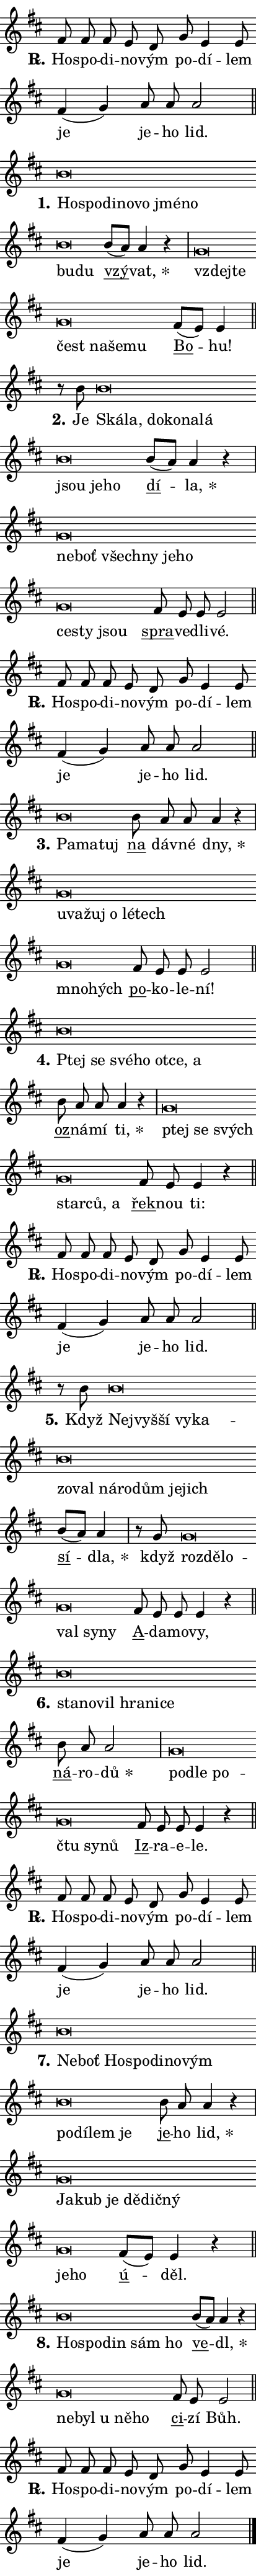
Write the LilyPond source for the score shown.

\version "2.22.1"
\header { tagline = "" }
\paper {
  indent = 0\cm
  top-margin = 0\cm
  right-margin = 0\cm
  bottom-margin = 0\cm
  left-margin = 0\cm
  paper-width = 7\cm
  page-breaking = #ly:one-page-breaking
  system-system-spacing.basic-distance = #11
  score-system-spacing.basic-distance = #11.3
  ragged-last = ##f
}


%% Author: Thomas Morley
%% https://lists.gnu.org/archive/html/lilypond-user/2020-05/msg00002.html
#(define (line-position grob)
"Returns position of @var[grob} in current system:
   @code{'start}, if at first time-step
   @code{'end}, if at last time-step
   @code{'middle} otherwise
"
  (let* ((col (ly:item-get-column grob))
         (ln (ly:grob-object col 'left-neighbor))
         (rn (ly:grob-object col 'right-neighbor))
         (col-to-check-left (if (ly:grob? ln) ln col))
         (col-to-check-right (if (ly:grob? rn) rn col))
         (break-dir-left
           (and
             (ly:grob-property col-to-check-left 'non-musical #f)
             (ly:item-break-dir col-to-check-left)))
         (break-dir-right
           (and
             (ly:grob-property col-to-check-right 'non-musical #f)
             (ly:item-break-dir col-to-check-right))))
        (cond ((eqv? 1 break-dir-left) 'start)
              ((eqv? -1 break-dir-right) 'end)
              (else 'middle))))

#(define (tranparent-at-line-position vctor)
  (lambda (grob)
  "Relying on @code{line-position} select the relevant enry from @var{vctor}.
Used to determine transparency,"
    (case (line-position grob)
      ((end) (not (vector-ref vctor 0)))
      ((middle) (not (vector-ref vctor 1)))
      ((start) (not (vector-ref vctor 2))))))

noteHeadBreakVisibility =
#(define-music-function (break-visibility)(vector?)
"Makes @code{NoteHead}s transparent relying on @var{break-visibility}"
#{
  \override NoteHead.transparent =
    #(tranparent-at-line-position break-visibility)
#})

#(define delete-ledgers-for-transparent-note-heads
  (lambda (grob)
    "Reads whether a @code{NoteHead} is transparent.
If so this @code{NoteHead} is removed from @code{'note-heads} from
@var{grob}, which is supposed to be @code{LedgerLineSpanner}.
As a result ledgers are not printed for this @code{NoteHead}"
    (let* ((nhds-array (ly:grob-object grob 'note-heads))
           (nhds-list
             (if (ly:grob-array? nhds-array)
                 (ly:grob-array->list nhds-array)
                 '()))
           ;; Relies on the transparent-property being done before
           ;; Staff.LedgerLineSpanner.after-line-breaking is executed.
           ;; This is fragile ...
           (to-keep
             (remove
               (lambda (nhd)
                 (ly:grob-property nhd 'transparent #f))
               nhds-list)))
      ;; TODO find a better method to iterate over grob-arrays, similiar
      ;; to filter/remove etc for lists
      ;; For now rebuilt from scratch
      (set! (ly:grob-object grob 'note-heads)  '())
      (for-each
        (lambda (nhd)
          (ly:pointer-group-interface::add-grob grob 'note-heads nhd))
        to-keep))))

hideNotes = {
  \noteHeadBreakVisibility #begin-of-line-visible
}
unHideNotes = {
  \noteHeadBreakVisibility #all-visible
}

% work-around for resetting accidentals
% https://lilypond.org/doc/v2.23/Documentation/notation/displaying-rhythms#unmetered-music
cadenzaMeasure = {
  \cadenzaOff
  \partial 1024 s1024
  \cadenzaOn
}

#(define-markup-command (accent layout props text) (markup?)
  "Underline accented syllable"
  (interpret-markup layout props
    #{\markup \override #'(offset . 4.3) \underline { #text }#}))

responsum = \markup \concat {
  "R" \hspace #-1.05 \path #0.1 #'((moveto 0 0.07) (lineto 0.9 0.8)) \hspace #0.05 "."
}

\layout {
    \context {
        \Staff
        \remove "Time_signature_engraver"
        \override LedgerLineSpanner.after-line-breaking = #delete-ledgers-for-transparent-note-heads
    }
    \context {
        \Voice {
            \override NoteHead.output-attributes = #'((class . "notehead"))
            \override Hairpin.height = #0.55
        }
    }
    \context {
        \Lyrics {
            \override StanzaNumber.output-attributes = #'((class . "stanzanumber"))
            \override LyricSpace.minimum-distance = #0.9
            \override LyricText.font-name = #"TeX Gyre Schola"
            \override LyricText.font-size = 1
            \override StanzaNumber.font-name = #"TeX Gyre Schola Bold"
            \override StanzaNumber.font-size = 1
        }
    }
}

% magnetic-lyrics.ily
%
%   written by
%     Jean Abou Samra <jean@abou-samra.fr>
%     Werner Lemberg <wl@gnu.org>
%
%   adapted by
%     Jiri Hon <jiri.hon@gmail.com>
%
% Version 2022-Apr-15

% https://www.mail-archive.com/lilypond-user@gnu.org/msg149350.html

#(define (Left_hyphen_pointer_engraver context)
   "Collect syllable-hyphen-syllable occurrences in lyrics and store
them in properties.  This engraver only looks to the left.  For
example, if the lyrics input is @code{foo -- bar}, it does the
following.

@itemize @bullet
@item
Set the @code{text} property of the @code{LyricHyphen} grob between
@q{foo} and @q{bar} to @code{foo}.

@item
Set the @code{left-hyphen} property of the @code{LyricText} grob with
text @q{foo} to the @code{LyricHyphen} grob between @q{foo} and
@q{bar}.
@end itemize

Use this auxiliary engraver in combination with the
@code{lyric-@/text::@/apply-@/magnetic-@/offset!} hook."
   (let ((hyphen #f)
         (text #f))
     (make-engraver
      (acknowledgers
       ((lyric-syllable-interface engraver grob source-engraver)
        (set! text grob)))
      (end-acknowledgers
       ((lyric-hyphen-interface engraver grob source-engraver)
        ;(when (not (grob::has-interface grob 'lyric-space-interface))
          (set! hyphen grob)));)
      ((stop-translation-timestep engraver)
       (when (and text hyphen)
         (ly:grob-set-object! text 'left-hyphen hyphen))
       (set! text #f)
       (set! hyphen #f)))))

#(define (lyric-text::apply-magnetic-offset! grob)
   "If the space between two syllables is less than the value in
property @code{LyricText@/.details@/.squash-threshold}, move the right
syllable to the left so that it gets concatenated with the left
syllable.

Use this function as a hook for
@code{LyricText@/.after-@/line-@/breaking} if the
@code{Left_@/hyphen_@/pointer_@/engraver} is active."
   (let ((hyphen (ly:grob-object grob 'left-hyphen #f)))
     (when hyphen
       (let ((left-text (ly:spanner-bound hyphen LEFT)))
         (when (grob::has-interface left-text 'lyric-syllable-interface)
           (let* ((common (ly:grob-common-refpoint grob left-text X))
                  (this-x-ext (ly:grob-extent grob common X))
                  (left-x-ext
                   (begin
                     ;; Trigger magnetism for left-text.
                     (ly:grob-property left-text 'after-line-breaking)
                     (ly:grob-extent left-text common X)))
                  ;; `delta` is the gap width between two syllables.
                  (delta (- (interval-start this-x-ext)
                            (interval-end left-x-ext)))
                  (details (ly:grob-property grob 'details))
                  (threshold (assoc-get 'squash-threshold details 0.2)))
             (when (< delta threshold)
               (let* (;; We have to manipulate the input text so that
                      ;; ligatures crossing syllable boundaries are not
                      ;; disabled.  For languages based on the Latin
                      ;; script this is essentially a beautification.
                      ;; However, for non-Western scripts it can be a
                      ;; necessity.
                      (lt (ly:grob-property left-text 'text))
                      (rt (ly:grob-property grob 'text))
                      (is-space (grob::has-interface hyphen 'lyric-space-interface))
                      (space (if is-space " " ""))
                      (space-markup (grob-interpret-markup grob " "))
                      (space-size (interval-length (ly:stencil-extent space-markup X)))
                      (extra-delta (if is-space space-size 0))
                      ;; Append new syllable.
                      (ltrt-space (if (and (string? lt) (string? rt))
                                (string-append lt space rt)
                                (make-concat-markup (list lt space rt))))
                      ;; Right-align `ltrt` to the right side.
                      (ltrt-space-markup (grob-interpret-markup
                               grob
                               (make-translate-markup
                                (cons (interval-length this-x-ext) 0)
                                (make-right-align-markup ltrt-space)))))
                 (begin
                   ;; Don't print `left-text`.
                   (ly:grob-set-property! left-text 'stencil #f)
                   ;; Set text and stencil (which holds all collected
                   ;; syllables so far) and shift it to the left.
                   (ly:grob-set-property! grob 'text ltrt-space)
                   (ly:grob-set-property! grob 'stencil ltrt-space-markup)
                   (ly:grob-translate-axis! grob (- (- delta extra-delta)) X))))))))))


#(define (lyric-hyphen::displace-bounds-first grob)
   ;; Make very sure this callback isn't triggered too early.
   (let ((left (ly:spanner-bound grob LEFT))
         (right (ly:spanner-bound grob RIGHT)))
     (ly:grob-property left 'after-line-breaking)
     (ly:grob-property right 'after-line-breaking)
     (ly:lyric-hyphen::print grob)))

squashThreshold = #0.4

\layout {
  \context {
    \Lyrics
    \consists #Left_hyphen_pointer_engraver
    \override LyricText.after-line-breaking =
      #lyric-text::apply-magnetic-offset!
    \override LyricHyphen.stencil = #lyric-hyphen::displace-bounds-first
    \override LyricText.details.squash-threshold = \squashThreshold
    \override LyricHyphen.minimum-distance = 0
    \override LyricHyphen.minimum-length = \squashThreshold
  }
}

squash = \override LyricText.details.squash-threshold = 9999
unSquash = \override LyricText.details.squash-threshold = \squashThreshold

left = \override LyricText.self-alignment-X = #LEFT
unLeft = \revert LyricText.self-alignment-X

starOffset = #(lambda (grob) 
                (let ((x_offset (ly:self-alignment-interface::aligned-on-x-parent grob)))
                  (if (= x_offset 0) 0 (+ x_offset 1.2))))

star = #(define-music-function (syllable)(string?)
"Append star separator at the end of a syllable"
#{
  \once \override LyricText.X-offset = #starOffset
  \lyricmode { \markup {
    #syllable
    \override #'((font-name . "TeX Gyre Schola Bold")) \hspace #0.2 \lower #0.65 \larger "*"
  } }
#})

starAccent = #(define-music-function (syllable)(string?)
"Append star separator at the end of a syllable and make accent"
#{
  \once \override LyricText.X-offset = #starOffset
  \lyricmode { \markup {
    \accent #syllable
    \override #'((font-name . "TeX Gyre Schola Bold")) \hspace #0.2 \lower #0.65 \larger "*"
  } }
#})

breath = #(define-music-function (syllable)(string?)
"Append breathing indicator at the end of a syllable"
#{
  \lyricmode { \markup { #syllable "+" } }
#})

optionalBreath = #(define-music-function (syllable)(string?)
"Append optional breathing indicator at the end of a syllable"
#{
  \lyricmode { \markup { #syllable "(+)" } }
#})


\score {
    <<
        \new Voice = "melody" { \cadenzaOn \key d \major \relative { fis'8 fis fis e d \bar "" g e4 e8 \bar "" fis4( g) a8 a a2 \cadenzaMeasure \bar "||" \break } }
        \new Lyrics \lyricsto "melody" { \lyricmode { \set stanza = \responsum
Ho -- spo -- di -- no -- vým po -- dí -- lem je je -- ho lid. } }
    >>
    \layout {}
}

\score {
    <<
        \new Voice = "melody" { \cadenzaOn \key d \major \relative { b'\breve*1/16 \hideNotes \breve*1/16 \bar "" \breve*1/16 \bar "" \breve*1/16 \bar "" \breve*1/16 \bar "" \breve*1/16 \bar "" \breve*1/16 \bar "" \breve*1/16 \breve*1/16 \bar "" \unHideNotes \bar "" b8[( a)] a4 r \cadenzaMeasure \bar "|" g\breve*1/16 \hideNotes \breve*1/16 \bar "" \breve*1/16 \bar "" \breve*1/16 \bar "" \breve*1/16 \breve*1/16 \bar "" \unHideNotes \bar "" fis8[( e)] e4 \cadenzaMeasure \bar "||" \break } }
        \new Lyrics \lyricsto "melody" { \lyricmode { \set stanza = "1."
\left Ho -- \squash spo -- di -- no -- vo jmé -- no bu -- du \unLeft \unSquash \markup \accent vzý -- \star vat, \left vzdej -- \squash te čest na -- še -- mu \unLeft \unSquash \markup \accent Bo -- hu! } }
    >>
    \layout {}
}

\score {
    <<
        \new Voice = "melody" { \cadenzaOn \key d \major \relative { r8 b'8 b\breve*1/16 \hideNotes \breve*1/16 \bar "" \breve*1/16 \bar "" \breve*1/16 \bar "" \breve*1/16 \bar "" \breve*1/16 \bar "" \breve*1/16 \bar "" \breve*1/16 \breve*1/16 \bar "" \unHideNotes \bar "" b8[( a)] a4 r \cadenzaMeasure \bar "|" g\breve*1/16 \hideNotes \breve*1/16 \bar "" \breve*1/16 \bar "" \breve*1/16 \bar "" \breve*1/16 \bar "" \breve*1/16 \bar "" \breve*1/16 \bar "" \breve*1/16 \breve*1/16 \bar "" \unHideNotes \bar "" fis8 e e e2 \cadenzaMeasure \bar "||" \break } }
        \new Lyrics \lyricsto "melody" { \lyricmode { \set stanza = "2."
Je \left Ská -- \squash la, do -- ko -- na -- lá jsou je -- ho \unLeft \unSquash \markup \accent dí -- \star la, \left ne -- \squash boť všech -- ny je -- ho ce -- sty jsou \unLeft \unSquash \markup \accent spra -- ve -- dli -- vé. } }
    >>
    \layout {}
}

\score {
    <<
        \new Voice = "melody" { \cadenzaOn \key d \major \relative { fis'8 fis fis e d \bar "" g e4 e8 \bar "" fis4( g) a8 a a2 \cadenzaMeasure \bar "||" \break } }
        \new Lyrics \lyricsto "melody" { \lyricmode { \set stanza = \responsum
Ho -- spo -- di -- no -- vým po -- dí -- lem je je -- ho lid. } }
    >>
    \layout {}
}

\score {
    <<
        \new Voice = "melody" { \cadenzaOn \key d \major \relative { b'\breve*1/16 \hideNotes \breve*1/16 \breve*1/16 \bar "" \unHideNotes \bar "" b8 a a a4 r \cadenzaMeasure \bar "|" g\breve*1/16 \hideNotes \breve*1/16 \bar "" \breve*1/16 \bar "" \breve*1/16 \bar "" \breve*1/16 \bar "" \breve*1/16 \bar "" \breve*1/16 \breve*1/16 \bar "" \unHideNotes \bar "" fis8 e e e2 \cadenzaMeasure \bar "||" \break } }
        \new Lyrics \lyricsto "melody" { \lyricmode { \set stanza = "3."
\left Pa -- \squash ma -- tuj \unLeft \unSquash \markup \accent na dáv -- né \star dny, \left u -- \squash va -- žuj o lé -- tech mno -- hých \unLeft \unSquash \markup \accent po -- ko -- le -- ní! } }
    >>
    \layout {}
}

\score {
    <<
        \new Voice = "melody" { \cadenzaOn \key d \major \relative { b'\breve*1/16 \hideNotes \breve*1/16 \bar "" \breve*1/16 \bar "" \breve*1/16 \bar "" \breve*1/16 \bar "" \breve*1/16 \breve*1/16 \bar "" \unHideNotes \bar "" b8 a a a4 r \cadenzaMeasure \bar "|" g\breve*1/16 \hideNotes \breve*1/16 \bar "" \breve*1/16 \bar "" \breve*1/16 \bar "" \breve*1/16 \breve*1/16 \bar "" \unHideNotes \bar "" fis8 e e4 r \cadenzaMeasure \bar "||" \break } }
        \new Lyrics \lyricsto "melody" { \lyricmode { \set stanza = "4."
\left Ptej \squash se své -- ho ot -- ce, a \unLeft \unSquash \markup \accent oz -- ná -- mí \star ti, \left ptej \squash se svých star -- ců, a \unLeft \unSquash \markup \accent řek -- nou ti: } }
    >>
    \layout {}
}

\score {
    <<
        \new Voice = "melody" { \cadenzaOn \key d \major \relative { fis'8 fis fis e d \bar "" g e4 e8 \bar "" fis4( g) a8 a a2 \cadenzaMeasure \bar "||" \break } }
        \new Lyrics \lyricsto "melody" { \lyricmode { \set stanza = \responsum
Ho -- spo -- di -- no -- vým po -- dí -- lem je je -- ho lid. } }
    >>
    \layout {}
}

\score {
    <<
        \new Voice = "melody" { \cadenzaOn \key d \major \relative { r8 b'8 b\breve*1/16 \hideNotes \breve*1/16 \bar "" \breve*1/16 \bar "" \breve*1/16 \bar "" \breve*1/16 \bar "" \breve*1/16 \bar "" \breve*1/16 \bar "" \breve*1/16 \bar "" \breve*1/16 \bar "" \breve*1/16 \bar "" \breve*1/16 \breve*1/16 \bar "" \unHideNotes \bar "" b8[( a)] a4 \cadenzaMeasure \bar "|" r8 g8 g\breve*1/16 \hideNotes \breve*1/16 \bar "" \breve*1/16 \bar "" \breve*1/16 \bar "" \breve*1/16 \breve*1/16 \bar "" \unHideNotes \bar "" fis8 e e e4 r \cadenzaMeasure \bar "||" \break } }
        \new Lyrics \lyricsto "melody" { \lyricmode { \set stanza = "5."
Když \left Nej -- \squash vyš -- ší vy -- ka -- zo -- val ná -- ro -- dům je -- jich \unLeft \unSquash \markup \accent sí -- \star dla, když \left roz -- \squash dě -- lo -- val sy -- ny \unLeft \unSquash \markup \accent A -- da -- mo -- vy, } }
    >>
    \layout {}
}

\score {
    <<
        \new Voice = "melody" { \cadenzaOn \key d \major \relative { b'\breve*1/16 \hideNotes \breve*1/16 \bar "" \breve*1/16 \bar "" \breve*1/16 \bar "" \breve*1/16 \breve*1/16 \bar "" \unHideNotes \bar "" b8 a a2 \cadenzaMeasure \bar "|" g\breve*1/16 \hideNotes \breve*1/16 \bar "" \breve*1/16 \bar "" \breve*1/16 \bar "" \breve*1/16 \breve*1/16 \bar "" \unHideNotes \bar "" fis8 e e e4 r \cadenzaMeasure \bar "||" \break } }
        \new Lyrics \lyricsto "melody" { \lyricmode { \set stanza = "6."
\left sta -- \squash no -- vil hra -- ni -- ce \unLeft \unSquash \markup \accent ná -- ro -- \star dů \left po -- \squash dle po -- čtu sy -- nů \unLeft \unSquash \markup \accent Iz -- ra -- e -- le. } }
    >>
    \layout {}
}

\score {
    <<
        \new Voice = "melody" { \cadenzaOn \key d \major \relative { fis'8 fis fis e d \bar "" g e4 e8 \bar "" fis4( g) a8 a a2 \cadenzaMeasure \bar "||" \break } }
        \new Lyrics \lyricsto "melody" { \lyricmode { \set stanza = \responsum
Ho -- spo -- di -- no -- vým po -- dí -- lem je je -- ho lid. } }
    >>
    \layout {}
}

\score {
    <<
        \new Voice = "melody" { \cadenzaOn \key d \major \relative { b'\breve*1/16 \hideNotes \breve*1/16 \bar "" \breve*1/16 \bar "" \breve*1/16 \bar "" \breve*1/16 \bar "" \breve*1/16 \bar "" \breve*1/16 \bar "" \breve*1/16 \bar "" \breve*1/16 \bar "" \breve*1/16 \breve*1/16 \bar "" \unHideNotes \bar "" b8 a a4 r \cadenzaMeasure \bar "|" g\breve*1/16 \hideNotes \breve*1/16 \bar "" \breve*1/16 \bar "" \breve*1/16 \bar "" \breve*1/16 \bar "" \breve*1/16 \bar "" \breve*1/16 \breve*1/16 \bar "" \unHideNotes \bar "" fis8[( e)] e4 r \cadenzaMeasure \bar "||" \break } }
        \new Lyrics \lyricsto "melody" { \lyricmode { \set stanza = "7."
\left Ne -- \squash boť Ho -- spo -- di -- no -- vým po -- dí -- lem je \unLeft \unSquash \markup \accent je -- ho \star lid, \left Ja -- \squash kub je dě -- dič -- ný je -- ho \unLeft \unSquash \markup \accent ú -- děl. } }
    >>
    \layout {}
}

\score {
    <<
        \new Voice = "melody" { \cadenzaOn \key d \major \relative { b'\breve*1/16 \hideNotes \breve*1/16 \bar "" \breve*1/16 \bar "" \breve*1/16 \breve*1/16 \bar "" \unHideNotes \bar "" b8[( a)] a4 r \cadenzaMeasure \bar "|" g\breve*1/16 \hideNotes \breve*1/16 \bar "" \breve*1/16 \bar "" \breve*1/16 \breve*1/16 \bar "" \unHideNotes \bar "" fis8 e e2 \cadenzaMeasure \bar "||" \break } }
        \new Lyrics \lyricsto "melody" { \lyricmode { \set stanza = "8."
\left Ho -- \squash spo -- din sám ho \unLeft \unSquash \markup \accent ve -- \star dl, \left ne -- \squash byl u ně -- ho \unLeft \unSquash \markup \accent ci -- zí Bůh. } }
    >>
    \layout {}
}

\score {
    <<
        \new Voice = "melody" { \cadenzaOn \key d \major \relative { fis'8 fis fis e d \bar "" g e4 e8 \bar "" fis4( g) a8 a a2 \cadenzaMeasure \bar "||" \break } \bar "|." }
        \new Lyrics \lyricsto "melody" { \lyricmode { \set stanza = \responsum
Ho -- spo -- di -- no -- vým po -- dí -- lem je je -- ho lid. } }
    >>
    \layout {}
}
